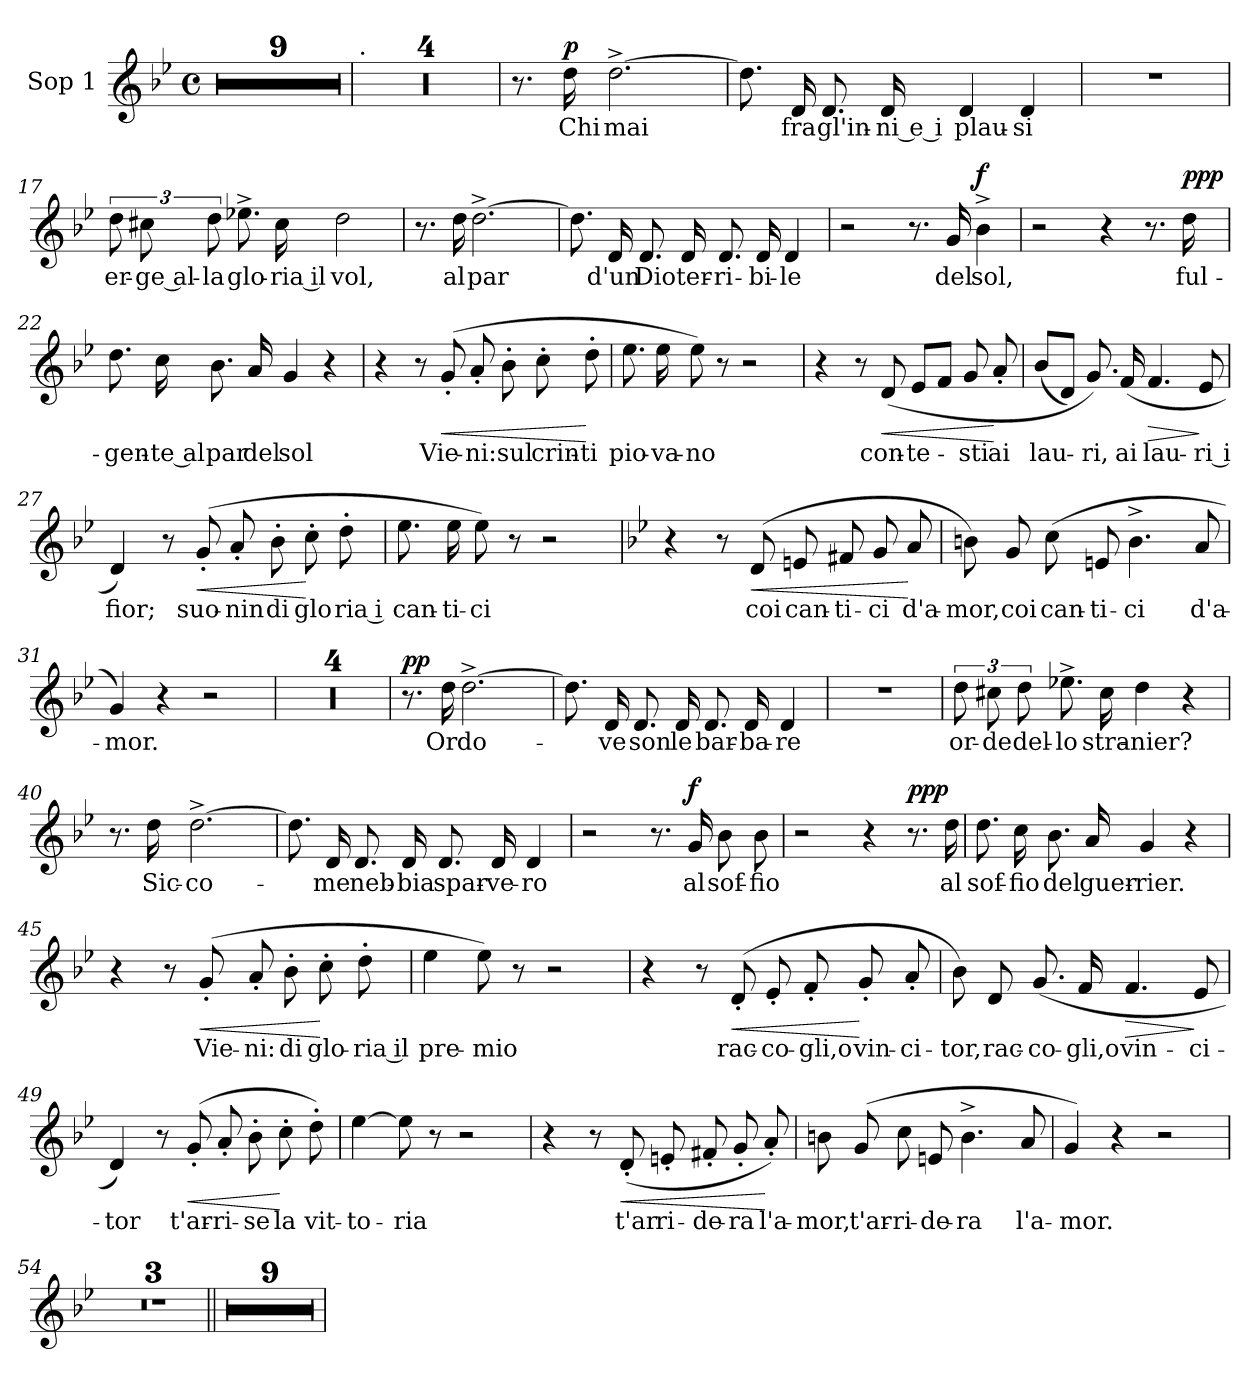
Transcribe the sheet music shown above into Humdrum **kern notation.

**kern	**text	**dynam
*part1	*part1	*part1
*staff1	*staff1	*staff1
*I"Sop 1	*	*
*I'Sop 1	*	*
*clefG2	*	*
*k[b-e-]	*	*
*M4/4	*	*
*met(c)	*	*
=1	=1	=1
1r	.	.
=2	=2	=2
1r	.	.
=3	=3	=3
1r	.	.
!!LO:LB:g=z
=4	=4	=4
1r	.	.
=5	=5	=5
1r	.	.
=6	=6	=6
1r	.	.
!!LO:LB:g=z
=7	=7	=7
1r	.	.
=8	=8	=8
1r	.	.
=9	=9	=9
1r	.	.
!!LO:LB:g=z
=10	=10	=10
!LO:TX:a:t=.	!	!
1r	.	.
=11	=11	=11
1r	.	.
=12	=12	=12
1r	.	.
=13	=13	=13
1r	.	.
!!LO:PB:g=z
=14	=14	=14
8.r	.	.
!	!LO:LY:b:color=#0055FF	!LO:DY:a
16dd\	Chi	p
!	!LO:LY:b:color=#0055FF	!
[2.dd^\	mai	.
=15	=15	=15
8.dd\]	.	.
!	!LO:LY:b:color=#0055FF	!
16d/	fra	.
!	!LO:LY:b:color=#0055FF	!
8.d/	gl'in-	.
!	!LO:LY:b:color=#0055FF	!
16d/	-ni e i	.
!	!LO:LY:b:color=#0055FF	!
4d/	plau-	.
!	!LO:LY:b:color=#0055FF	!
4d/	-si	.
=16	=16	=16
1r	.	.
!!LO:LB:g=z
=17	=17	=17
!	!LO:LY:b:color=#0055FF	!
12dd\	er-	.
!	!LO:LY:b:color=#0055FF	!
12cc#X\	-ge al-	.
!	!LO:LY:b:color=#0055FF	!
12dd\	-la	.
!	!LO:LY:b:color=#0055FF	!
8.ee-X^\	glo-	.
!	!LO:LY:b:color=#0055FF	!
16cc#\	-ria il	.
!	!LO:LY:b:color=#0055FF	!
2dd\	vol,	.
=18	=18	=18
8.r	.	.
!	!LO:LY:b:color=#0055FF	!
16dd\	al	.
!	!LO:LY:b:color=#0055FF	!
[2.dd^\	par	.
=19	=19	=19
8.dd\]	.	.
!	!LO:LY:b:color=#0055FF	!
16d/	d'un	.
!	!LO:LY:b:color=#0055FF	!
8.d/	Dio	.
!	!LO:LY:b:color=#0055FF	!
16d/	ter-	.
!	!LO:LY:b:color=#0055FF	!
8.d/	-ri-	.
!	!LO:LY:b:color=#0055FF	!
16d/	-bi-	.
!	!LO:LY:b:color=#0055FF	!
4d/	-le	.
!!LO:LB:g=z
=20	=20	=20
2r	.	.
8.r	.	.
!	!LO:LY:b:color=#0055FF	!
16g/	del	.
!	!LO:LY:b:color=#0055FF	!LO:DY:a
4b-^\	sol,	f
=21	=21	=21
2r	.	.
4r	.	.
8.r	.	.
!	!LO:LY:b:color=#0055FF	!LO:DY:a
16dd\	ful-	ppp
=22	=22	=22
!	!LO:LY:b:color=#0055FF	!
8.dd\	-gen-	.
!	!LO:LY:b:color=#0055FF	!
16cc\	-te al	.
!	!LO:LY:b:color=#0055FF	!
8.b-\	par	.
!	!LO:LY:b:color=#0055FF	!
16a/	del	.
!	!LO:LY:b:color=#0055FF	!
4g/	sol	.
4r	.	.
!!LO:PB:g=z
=23	=23	=23
4r	.	.
8r	.	.
!	!LO:LY:b:color=#0055FF	!LO:HP:b
(>8g'/	Vie-	<
!	!LO:LY:b:color=#0055FF	!
8a'/	-ni:	.
!	!LO:LY:b:color=#0055FF	!
8b-'\	sul	.
!	!LO:LY:b:color=#0055FF	!
8cc'\	crin-	.
!	!LO:LY:b:color=#0055FF	!
8dd'\	-ti	[
=24	=24	=24
!	!LO:LY:b:color=#0055FF	!
8.ee-\	pio-	.
!	!LO:LY:b:color=#0055FF	!
16ee-\	-va-	.
!	!LO:LY:b:color=#0055FF	!
8ee-\)	-no	.
8r	.	.
2r	.	.
=25	=25	=25
4r	.	.
8r	.	.
!	!LO:LY:b:color=#0055FF	!LO:HP:b
(<8d/	con-	<
!	!LO:LY:b:color=#0055FF	!
8e-/L	-te-	.
8f/J	.	.
!	!LO:LY:b:color=#0055FF	!
8g/	-sti	.
!	!LO:LY:b:color=#0055FF	!
8a'/	ai	[
!!LO:LB:g=z
=26	=26	=26
!	!LO:LY:b:color=#0055FF	!
(<8b-/L	lau-	.
8d/J)	.	.
!	!LO:LY:b:color=#0055FF	!
8.g/)	-ri,	.
!	!LO:LY:b:color=#0055FF	!
(<16f/	ai	.
!	!LO:LY:b:color=#0055FF	!LO:HP:b
4.f/	lau-	>
!	!LO:LY:b:color=#0055FF	!
8e-/	-ri i	]
=27	=27	=27
!	!LO:LY:b:color=#0055FF	!
4d/)	fior;	.
8r	.	.
!	!LO:LY:b:color=#0055FF	!LO:HP:b
(>8g'/	suo-	<
!	!LO:LY:b:color=#0055FF	!
8a'/	-nin	.
!	!LO:LY:b:color=#0055FF	!
8b-'\	di	.
!	!LO:LY:b:color=#0055FF	!
8cc'\	glo	[
!	!LO:LY:b:color=#0055FF	!
8dd'\	ria i	.
=28	=28	=28
!	!LO:LY:b:color=#0055FF	!
8.ee-\	can-	.
!	!LO:LY:b:color=#0055FF	!
16ee-\	-ti-	.
!	!LO:LY:b:color=#0055FF	!
8ee-\)	-ci	.
8r	.	.
2r	.	.
!!LO:LB:g=z
=29	=29	=29
*k[b-e-]	*	*
4r	.	.
8r	.	.
!	!LO:LY:b:color=#0055FF	!LO:HP:b
(>8d/	coi	<
!	!LO:LY:b:color=#0055FF	!
8en/	can-	.
!	!LO:LY:b:color=#0055FF	!
8f#X/	-ti-	.
!	!LO:LY:b:color=#0055FF	!
8g/	-ci	.
!	!LO:LY:b:color=#0055FF	!
8a/	d'a-	[
=30	=30	=30
!	!LO:LY:b:color=#0055FF	!
8bn\)	-mor,	.
!	!LO:LY:b:color=#0055FF	!LO:DY:a
8g/	coi	other-dynamics
!	!LO:LY:b:color=#0055FF	!
(>8cc\	can-	.
!	!LO:LY:b:color=#0055FF	!
8en/	-ti-	.
!	!LO:LY:b:color=#0055FF	!
4.b^\	-ci	.
!	!LO:LY:b:color=#0055FF	!
8a/	d'a-	.
=31	=31	=31
!	!LO:LY:b:color=#0055FF	!
4g/)	-mor.	.
4r	.	.
2r	.	.
!!LO:PB:g=z
=32	=32	=32
1r	.	.
=33	=33	=33
1r	.	.
=34	=34	=34
1r	.	.
!!LO:LB:g=z
=35	=35	=35
1r	.	.
=36	=36	=36
!	!	!LO:DY:a
8.r	.	pp
!	!LO:LY:b:color=#0055FF	!
16dd\	Or	.
!	!LO:LY:b:color=#0055FF	!
[2.dd^\	do-	.
=37	=37	=37
8.dd\]	.	.
!	!LO:LY:b:color=#0055FF	!
16d/	-ve	.
!	!LO:LY:b:color=#0055FF	!
8.d/	son	.
!	!LO:LY:b:color=#0055FF	!
16d/	le	.
!	!LO:LY:b:color=#0055FF	!
8.d/	bar-	.
!	!LO:LY:b:color=#0055FF	!
16d/	-ba-	.
!	!LO:LY:b:color=#0055FF	!
4d/	-re	.
!!LO:LB:g=z
=38	=38	=38
1r	.	.
=39	=39	=39
!	!LO:LY:b:color=#0055FF	!
12dd\	or-	.
!	!LO:LY:b:color=#0055FF	!
12cc#X\	-de	.
!	!LO:LY:b:color=#0055FF	!
12dd\	del-	.
!	!LO:LY:b:color=#0055FF	!
8.ee-X^\	-lo	.
!	!LO:LY:b:color=#0055FF	!
16cc#\	stra-	.
!	!LO:LY:b:color=#0055FF	!
4dd\	-nier?	.
4r	.	.
=40	=40	=40
8.r	.	.
!	!LO:LY:b:color=#0055FF	!
16dd\	Sic-	.
!	!LO:LY:b:color=#0055FF	!
[2.dd^\	-co-	.
!!LO:PB:g=z
=41	=41	=41
8.dd\]	.	.
!	!LO:LY:b:color=#0055FF	!
16d/	-me	.
!	!LO:LY:b:color=#0055FF	!
8.d/	neb-	.
!	!LO:LY:b:color=#0055FF	!
16d/	-bia	.
!	!LO:LY:b:color=#0055FF	!
8.d/	spar-	.
!	!LO:LY:b:color=#0055FF	!
16d/	-ve-	.
!	!LO:LY:b:color=#0055FF	!
4d/	-ro	.
=42	=42	=42
2r	.	.
8.r	.	.
!	!LO:LY:b:color=#0055FF	!LO:DY:a
16g/	al	f
!	!LO:LY:b:color=#0055FF	!
8b-\	sof-	.
!	!LO:LY:b:color=#0055FF	!
8b-\	-fio	.
=43	=43	=43
2r	.	.
4r	.	.
!	!	!LO:DY:a
8.r	.	ppp
!	!LO:LY:b:color=#0055FF	!
16dd\	al	.
!!LO:LB:g=z
=44	=44	=44
!	!LO:LY:b:color=#0055FF	!
8.dd\	sof-	.
!	!LO:LY:b:color=#0055FF	!
16cc\	-fio	.
!	!LO:LY:b:color=#0055FF	!
8.b-\	del	.
!	!LO:LY:b:color=#0055FF	!
16a/	guer-	.
!	!LO:LY:b:color=#0055FF	!
4g/	-rier.	.
4r	.	.
=45	=45	=45
4r	.	.
8r	.	.
!	!LO:LY:b:color=#0055FF	!LO:HP:b
(>8g'/	Vie-	<
!	!LO:LY:b:color=#0055FF	!
8a'/	-ni:	.
!	!LO:LY:b:color=#0055FF	!
8b-'\	di	.
!	!LO:LY:b:color=#0055FF	!
8cc'\	glo-	[
!	!LO:LY:b:color=#0055FF	!
8dd'\	-ria il	.
=46	=46	=46
!	!LO:LY:b:color=#0055FF	!
4ee-\	pre-	.
!	!LO:LY:b:color=#0055FF	!
8ee-\)	-mio	.
8r	.	.
2r	.	.
!!LO:LB:g=z
=47	=47	=47
4r	.	.
8r	.	.
!	!LO:LY:b:color=#0055FF	!LO:HP:b
(>8d'/	rac-	<
!	!LO:LY:b:color=#0055FF	!
8e-'/	-co-	.
!	!LO:LY:b:color=#0055FF	!
8f'/	-gli,o	.
!	!LO:LY:b:color=#0055FF	!
8g'/	vin-	[
!	!LO:LY:b:color=#0055FF	!
8a'/	-ci-	.
=48	=48	=48
!	!LO:LY:b:color=#0055FF	!
8b-\)	-tor,	.
!	!LO:LY:b:color=#0055FF	!
8d/	rac-	.
!	!LO:LY:b:color=#0055FF	!
(>8.g/	-co-	.
!	!LO:LY:b:color=#0055FF	!
16f/	-gli,o	.
!	!LO:LY:b:color=#0055FF	!LO:HP:b
4.f/	vin-	>
!	!LO:LY:b:color=#0055FF	!
8e-/	ci-	]
=49	=49	=49
!	!LO:LY:b:color=#0055FF	!
4d/)	-tor	.
8r	.	.
!	!LO:LY:b:color=#0055FF	!LO:HP:b
(>8g'/	t'ar-	<
!	!LO:LY:b:color=#0055FF	!
8a'/	-ri-	.
!	!LO:LY:b:color=#0055FF	!
8b-'\	-se	.
!	!LO:LY:b:color=#0055FF	!
8cc'\	la	[
!	!LO:LY:b:color=#0055FF	!
8dd'\)	vit-	.
!!LO:PB:g=z
=50	=50	=50
!	!LO:LY:b:color=#0055FF	!
[4ee-\	-to-	.
!	!LO:LY:b:color=#0055FF	!
8ee-\]	-ria	.
8r	.	.
2r	.	.
=51	=51	=51
4r	.	.
8r	.	.
!	!LO:LY:b:color=#0055FF	!LO:HP:b
(>8d'/	t'ar	<
!	!LO:LY:b:color=#0055FF	!
8en'/	ri-	.
!	!LO:LY:b:color=#0055FF	!
8f#X'/	-de-	.
!	!LO:LY:b:color=#0055FF	!
8g'/	-ra	.
!	!LO:LY:b:color=#0055FF	!
8a'/)	l'a-	[
!!LO:LB:g=z
=52	=52	=52
!	!LO:LY:b:color=#0055FF	!
8bn\	-mor,	.
!	!LO:LY:b:color=#0055FF	!LO:DY:a
(>8g/	t'ar-	other-dynamics
!	!LO:LY:b:color=#0055FF	!
8cc\	-ri-	.
!	!LO:LY:b:color=#0055FF	!
8en/	-de-	.
!	!LO:LY:b:color=#0055FF	!
4.b^\	-ra	.
!	!LO:LY:b:color=#0055FF	!
8a/	l'a-	.
=53	=53	=53
!	!LO:LY:b:color=#0055FF	!
4g/)	-mor.	.
4r	.	.
2r	.	.
=54	=54	=54
1r	.	.
!!LO:LB:g=z
=55	=55	=55
1r	.	.
=56	=56	=56
1r	.	.
!!LO:PB:g=z
=57||	=57||	=57||
1r	.	.
=58	=58	=58
1r	.	.
=59	=59	=59
1r	.	.
=60	=60	=60
1r	.	.
!!LO:LB:g=z
=61	=61	=61
1r	.	.
=62	=62	=62
1r	.	.
=63	=63	=63
1r	.	.
=64	=64	=64
1r	.	.
!!LO:LB:g=z
=65	=65	=65
1r	.	.
=	=	=
*-	*-	*-
